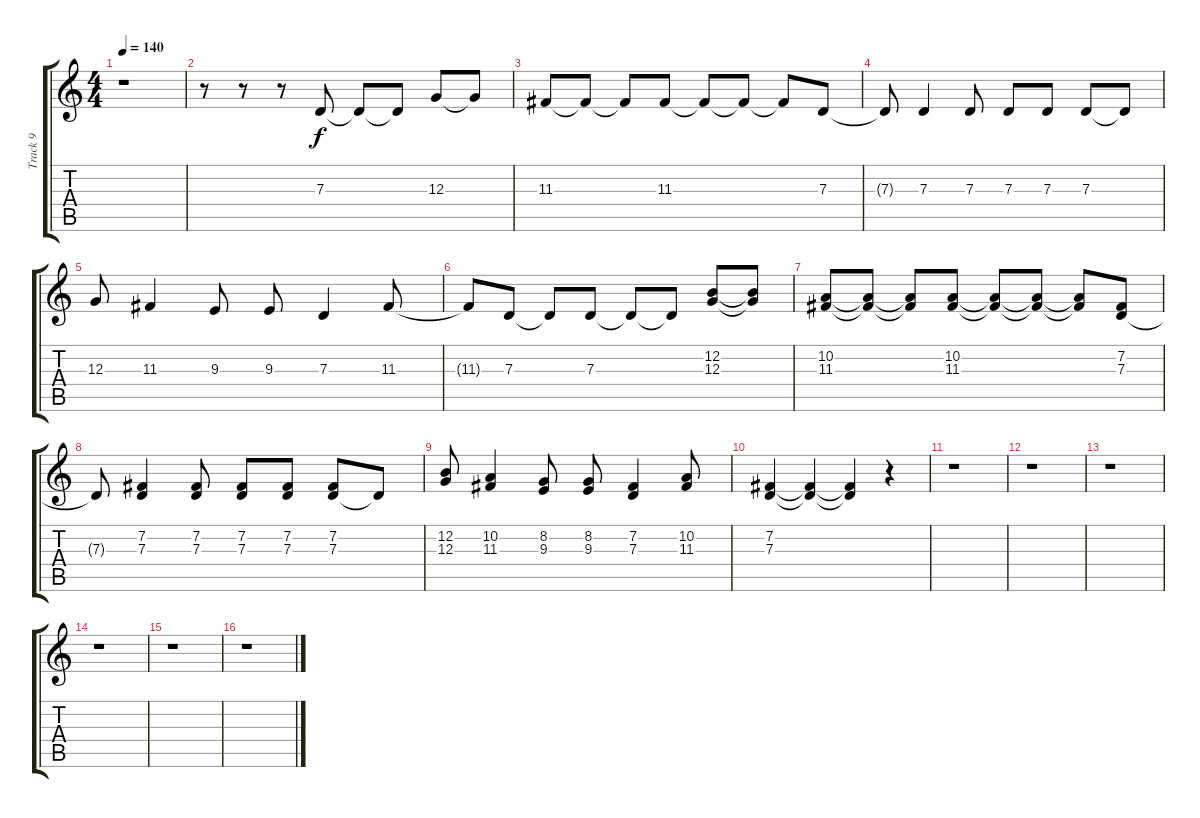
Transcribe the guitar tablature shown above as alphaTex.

\track ("Track 9" "Track 9") {instrument baritonesax}
\staff {score tabs}
\tuning (E4 B3 G3 D3 A2 E2) {hide}
\ts (4 4)
\tempo 140
\clef g2
\ks c
r.1{dy f} |
r.8 r.8 r.8 7.3.8 7.3{t}.8 7.3{t}.8 12.3.8 12.3{t}.8 |
11.3.8 11.3{t}.8 11.3{t}.8 11.3.8 11.3{t}.8 11.3{t}.8 11.3{t}.8 7.3.8 |
7.3{t}.8 7.3.4 7.3.8 7.3.8 7.3.8 7.3.8 7.3{t}.8 |
12.3.8 11.3.4 9.3.8 9.3.8 7.3.4 11.3.8 |
11.3{t}.8 7.3.8 7.3{t}.8 7.3.8 7.3{t}.8 7.3{t}.8 (12.2 12.3).8 (12.2{t} 12.3{t}).8 |
(10.2 11.3).8 (10.2{t} 11.3{t}).8 (10.2{t} 11.3{t}).8 (10.2 11.3).8 (10.2{t} 11.3{t}).8 (10.2{t} 11.3{t}).8 (10.2{t} 11.3{t}).8 (7.2 7.3).8 |
7.3{t}.8 (7.2 7.3).4 (7.2 7.3).8 (7.2 7.3).8 (7.2 7.3).8 (7.2 7.3).8 7.3{t}.8 |
(12.2 12.3).8 (10.2 11.3).4 (8.2 9.3).8 (8.2 9.3).8 (7.2 7.3).4 (10.2 11.3).8 |
(7.2 7.3).4 (7.2{t} 7.3{t}).4 (7.2{t} 7.3{t}).4 r.4 |
r.1 |
r.1 |
r.1 |
r.1 |
r.1 |
r.1
